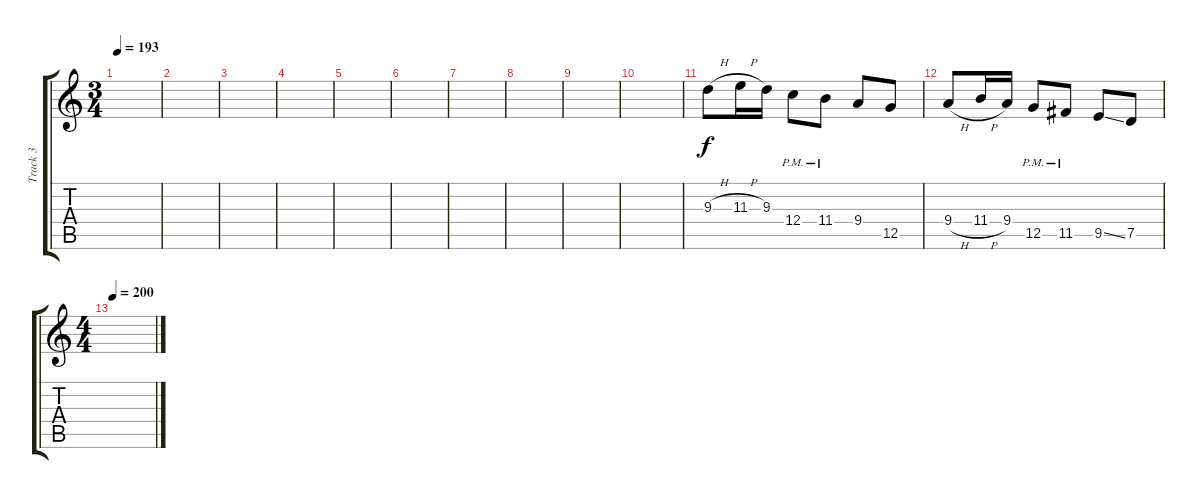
\track ("Track 3" "Track 3") {instrument overdrivenguitar}
\staff {score tabs}
\tuning (D4 A3 F3 C3 G2 C2) {hide}
\ts (3 4)
\tempo 193
\clef g2
\ks c
|
|
|
|
|
|
|
|
|
|
9.3{h}.8 11.3{h}.16 9.3.16 12.4{pm}.8 11.4{pm}.8 9.4.8 12.5.8 |
9.4{h}.8 11.4{h}.16 9.4.16 12.5{pm}.8 11.5{pm}.8 9.5{ss}.8 7.5.8 |
\ts (4 4)
\tempo 200
